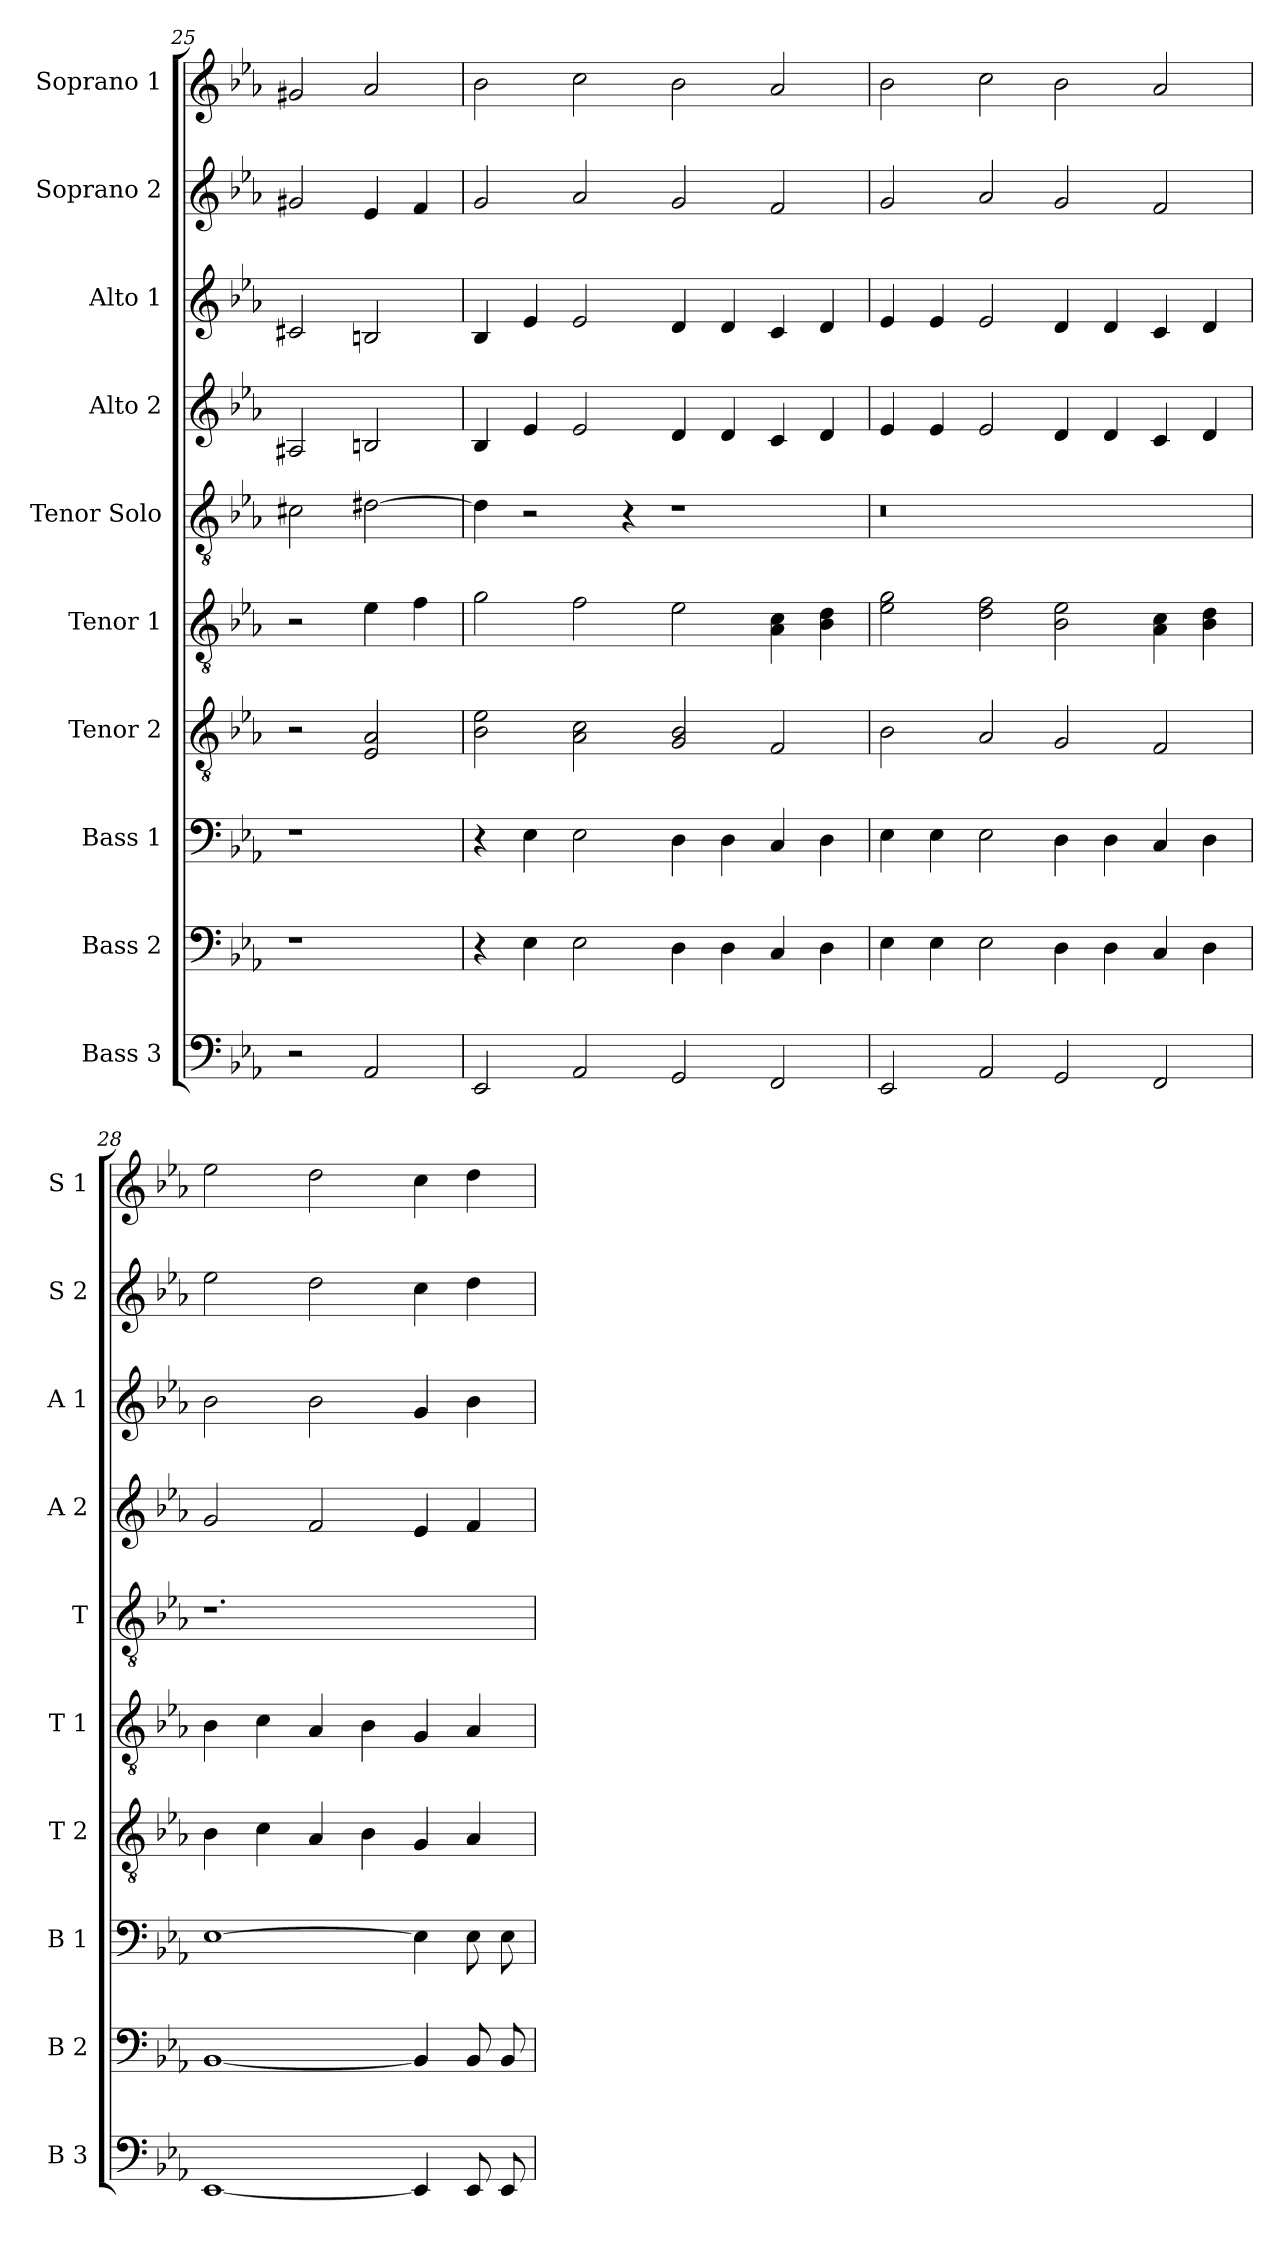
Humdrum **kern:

**kern	**kern	**kern	**kern	**kern	**kern	**kern	**kern	**kern	**kern
*part10	*part9	*part8	*part7	*part6	*part5	*part4	*part3	*part2	*part1
*staff10	*staff9	*staff8	*staff7	*staff6	*staff5	*staff4	*staff3	*staff2	*staff1
*I"Bass 3	*I"Bass 2	*I"Bass 1	*I"Tenor 2	*I"Tenor 1	*I"Tenor Solo	*I"Alto 2	*I"Alto 1	*I"Soprano 2	*I"Soprano 1
*I'B 3	*I'B 2	*I'B 1	*I'T 2	*I'T 1	*I'T	*I'A 2	*I'A 1	*I'S 2	*I'S 1
*clefF4	*clefF4	*clefF4	*clefGv2	*clefGv2	*clefGv2	*clefG2	*clefG2	*clefG2	*clefG2
*k[b-e-a-]	*k[b-e-a-]	*k[b-e-a-]	*k[b-e-a-]	*k[b-e-a-]	*k[b-e-a-]	*k[b-e-a-]	*k[b-e-a-]	*k[b-e-a-]	*k[b-e-a-]
*c:	*c:	*c:	*c:	*c:	*c:	*c:	*c:	*c:	*c:
=25	=25	=25	=25	=25	=25	=25	=25	=25	=25
2r	1r	1r	2r	2r	2c#X	2A#X	2c#X	2g#X	2g#X
2AA-	.	.	2E- 2A-	4e-	[2d#X	2Bn	2Bn	4e-	2a-
.	.	.	.	4f	.	.	.	4f	.
=26	=26	=26	=26	=26	=26	=26	=26	=26	=26
2EE-	4r	4r	2B- 2e-	2g	4d#]	4B-	4B-	2g	2b-
.	4E-	4E-	.	.	2r	4e-	4e-	.	.
2AA-	2E-	2E-	2A- 2c	2f	.	2e-	2e-	2a-	2cc
.	.	.	.	.	4r	.	.	.	.
2GG	4D	4D	2G 2B-	2e-	1r	4d	4d	2g	2b-
.	4D	4D	.	.	.	4d	4d	.	.
2FF	4C	4C	2F	4A- 4c	.	4c	4c	2f	2a-
.	4D	4D	.	4B- 4d	.	4d	4d	.	.
=27	=27	=27	=27	=27	=27	=27	=27	=27	=27
2EE-	4E-	4E-	2B-	2e- 2g	0r	4e-	4e-	2g	2b-
.	4E-	4E-	.	.	.	4e-	4e-	.	.
2AA-	2E-	2E-	2A-	2d 2f	.	2e-	2e-	2a-	2cc
2GG	4D	4D	2G	2B- 2e-	.	4d	4d	2g	2b-
.	4D	4D	.	.	.	4d	4d	.	.
2FF	4C	4C	2F	4A- 4c	.	4c	4c	2f	2a-
.	4D	4D	.	4B- 4d	.	4d	4d	.	.
=28	=28	=28	=28	=28	=28	=28	=28	=28	=28
[1EE-	[1BB-	[1E-	4B-	4B-	1.r	2g	2b-	2ee-	2ee-
.	.	.	4c	4c	.	.	.	.	.
.	.	.	4A-	4A-	.	2f	2b-	2dd	2dd
.	.	.	4B-	4B-	.	.	.	.	.
4EE-]	4BB-]	4E-]	4G	4G	.	4e-	4g	4cc	4cc
8EE-	8BB-	8E-	4A-	4A-	.	4f	4b-	4dd	4dd
8EE-	8BB-	8E-	.	.	.	.	.	.	.
=	=	=	=	=	=	=	=	=	=
*-	*-	*-	*-	*-	*-	*-	*-	*-	*-
